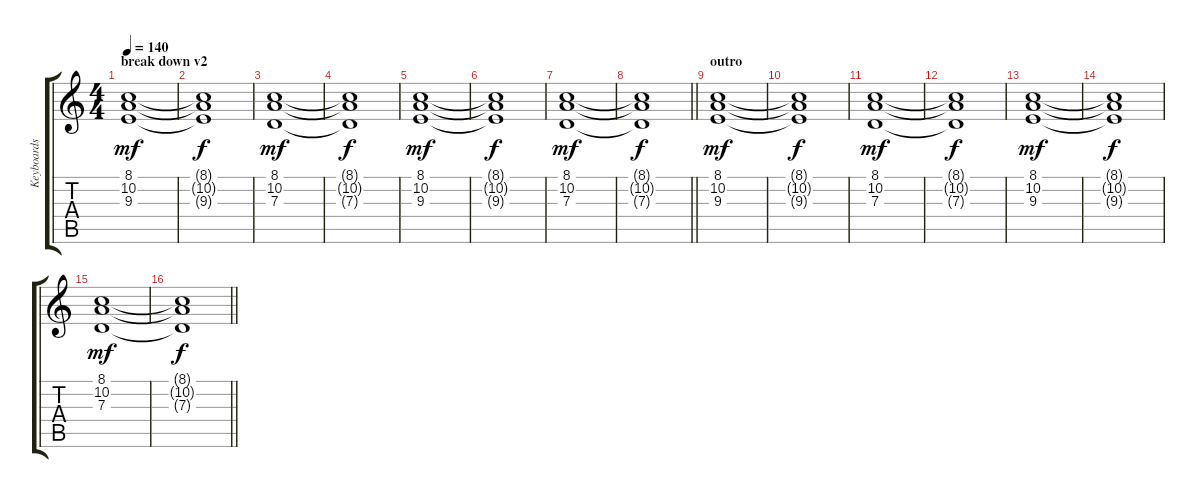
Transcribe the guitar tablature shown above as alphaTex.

\track ("Keyboards 1" "Keyboards ") {instrument pad4choir}
\staff {score tabs}
\tuning (E4 B3 G3 D3 A2 E2) {hide}
\ts (4 4)
\section ("" "break down v2")
\tempo 140
\clef g2
\ks c
(8.1 10.2 9.3).1{dy mf} |
(8.1{t} 10.2{t} 9.3{t}).1{dy f} |
(8.1 10.2 7.3).1{dy mf} |
(8.1{t} 10.2{t} 7.3{t}).1{dy f} |
(8.1 10.2 9.3).1{dy mf} |
(8.1{t} 10.2{t} 9.3{t}).1{dy f} |
(8.1 10.2 7.3).1{dy mf} |
\barLineRight lightlight
(8.1{t} 10.2{t} 7.3{t}).1{dy f} |
\section ("" "outro")
(8.1 10.2 9.3).1{dy mf} |
(8.1{t} 10.2{t} 9.3{t}).1{dy f} |
(8.1 10.2 7.3).1{dy mf} |
(8.1{t} 10.2{t} 7.3{t}).1{dy f} |
(8.1 10.2 9.3).1{dy mf} |
(8.1{t} 10.2{t} 9.3{t}).1{dy f} |
(8.1 10.2 7.3).1{dy mf} |
\barLineRight lightlight
(8.1{t} 10.2{t} 7.3{t}).1{dy f}
